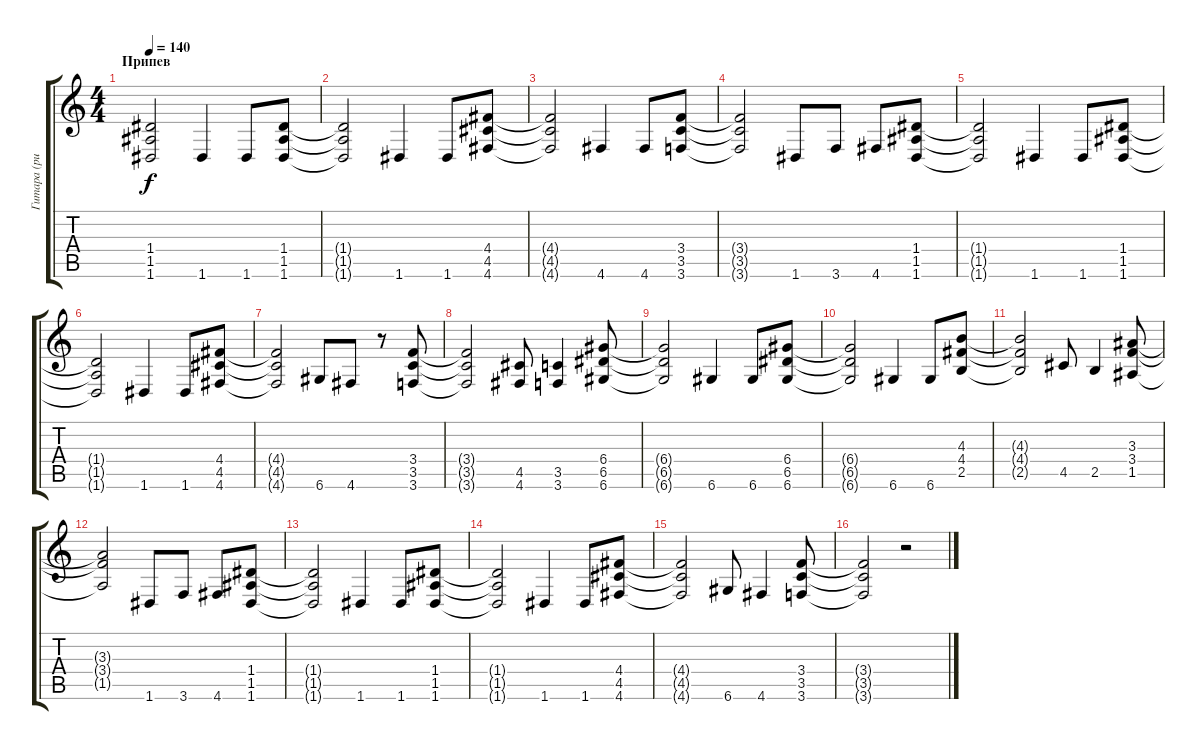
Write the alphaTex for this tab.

\track ("Гитара (ритм)" "Гитара (ри") {instrument overdrivenguitar}
\staff {score tabs}
\tuning (E4 B3 G3 D3 A2 D2) {hide}
\ts (4 4)
\section ("" "Припев")
\tempo 140
\clef g2
\ks c
(1.4{t} 1.5{t} 1.6{t}).2{dy f} 1.6.4 1.6.8 (1.4 1.5 1.6).8 |
(1.4{t} 1.5{t} 1.6{t}).2 1.6.4 1.6.8 (4.4 4.5 4.6).8 |
(4.4{t} 4.5{t} 4.6{t}).2 4.6.4 4.6.8 (3.4 3.5 3.6).8 |
(3.4{t} 3.5{t} 3.6{t}).2 1.6.8 3.6.8 4.6.8 (1.4 1.5 1.6).8 |
(1.4{t} 1.5{t} 1.6{t}).2 1.6.4 1.6.8 (1.4 1.5 1.6).8 |
(1.4{t} 1.5{t} 1.6{t}).2 1.6.4 1.6.8 (4.4 4.5 4.6).8 |
(4.4{t} 4.5{t} 4.6{t}).2 6.6.8 4.6.8 r.8 (3.4 3.5 3.6).8 |
(3.4{t} 3.5{t} 3.6{t}).2 (4.5 4.6).8 (3.5 3.6).4 (6.4 6.5 6.6).8 |
(6.4{t} 6.5{t} 6.6{t}).2 6.6.4 6.6.8 (6.4 6.5 6.6).8 |
(6.4{t} 6.5{t} 6.6{t}).2 6.6.4 6.6.8 (4.3 4.4 2.5).8 |
(4.3{t} 4.4{t} 2.5{t}).2 4.5.8 2.5.4 (3.3 3.4 1.5).8 |
(3.3{t} 3.4{t} 1.5{t}).2 1.6.8 3.6.8 4.6.8 (1.4 1.5 1.6).8 |
(1.4{t} 1.5{t} 1.6{t}).2 1.6.4 1.6.8 (1.4 1.5 1.6).8 |
(1.4{t} 1.5{t} 1.6{t}).2 1.6.4 1.6.8 (4.4 4.5 4.6).8 |
(4.4{t} 4.5{t} 4.6{t}).2 6.6.8 4.6.4 (3.4 3.5 3.6).8 |
(3.4{t} 3.5{t} 3.6{t}).2 r.2
